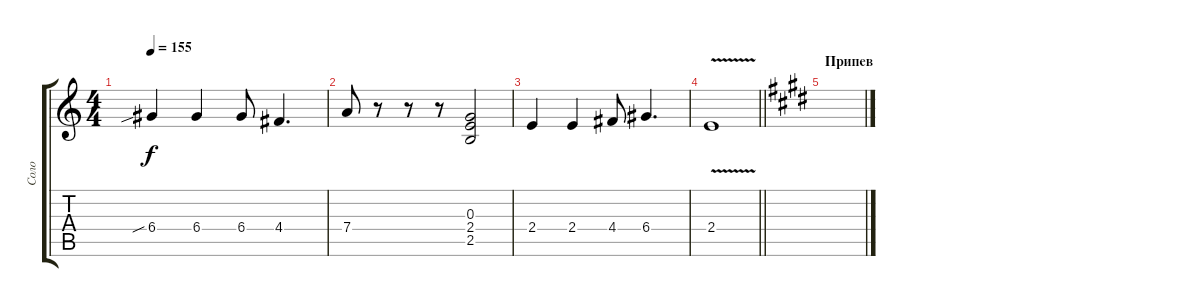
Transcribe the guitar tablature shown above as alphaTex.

\track ("Соло" "Соло") {instrument overdrivenguitar}
\staff {score tabs}
\tuning (E4 B3 G3 D3 A2 E2) {hide}
\ts (4 4)
\tempo 155
\clef g2
\ks c
6.4{sib}.4{dy f} 6.4.4 6.4.8 4.4.4{d} |
7.4.8 r.8 r.8 r.8 (0.3 2.4 2.5).2 |
2.4.4 2.4.4 4.4.8 6.4.4{d} |
\barLineRight lightlight
2.4{v}.1 |
\section ("" "Припев")
\ks e
